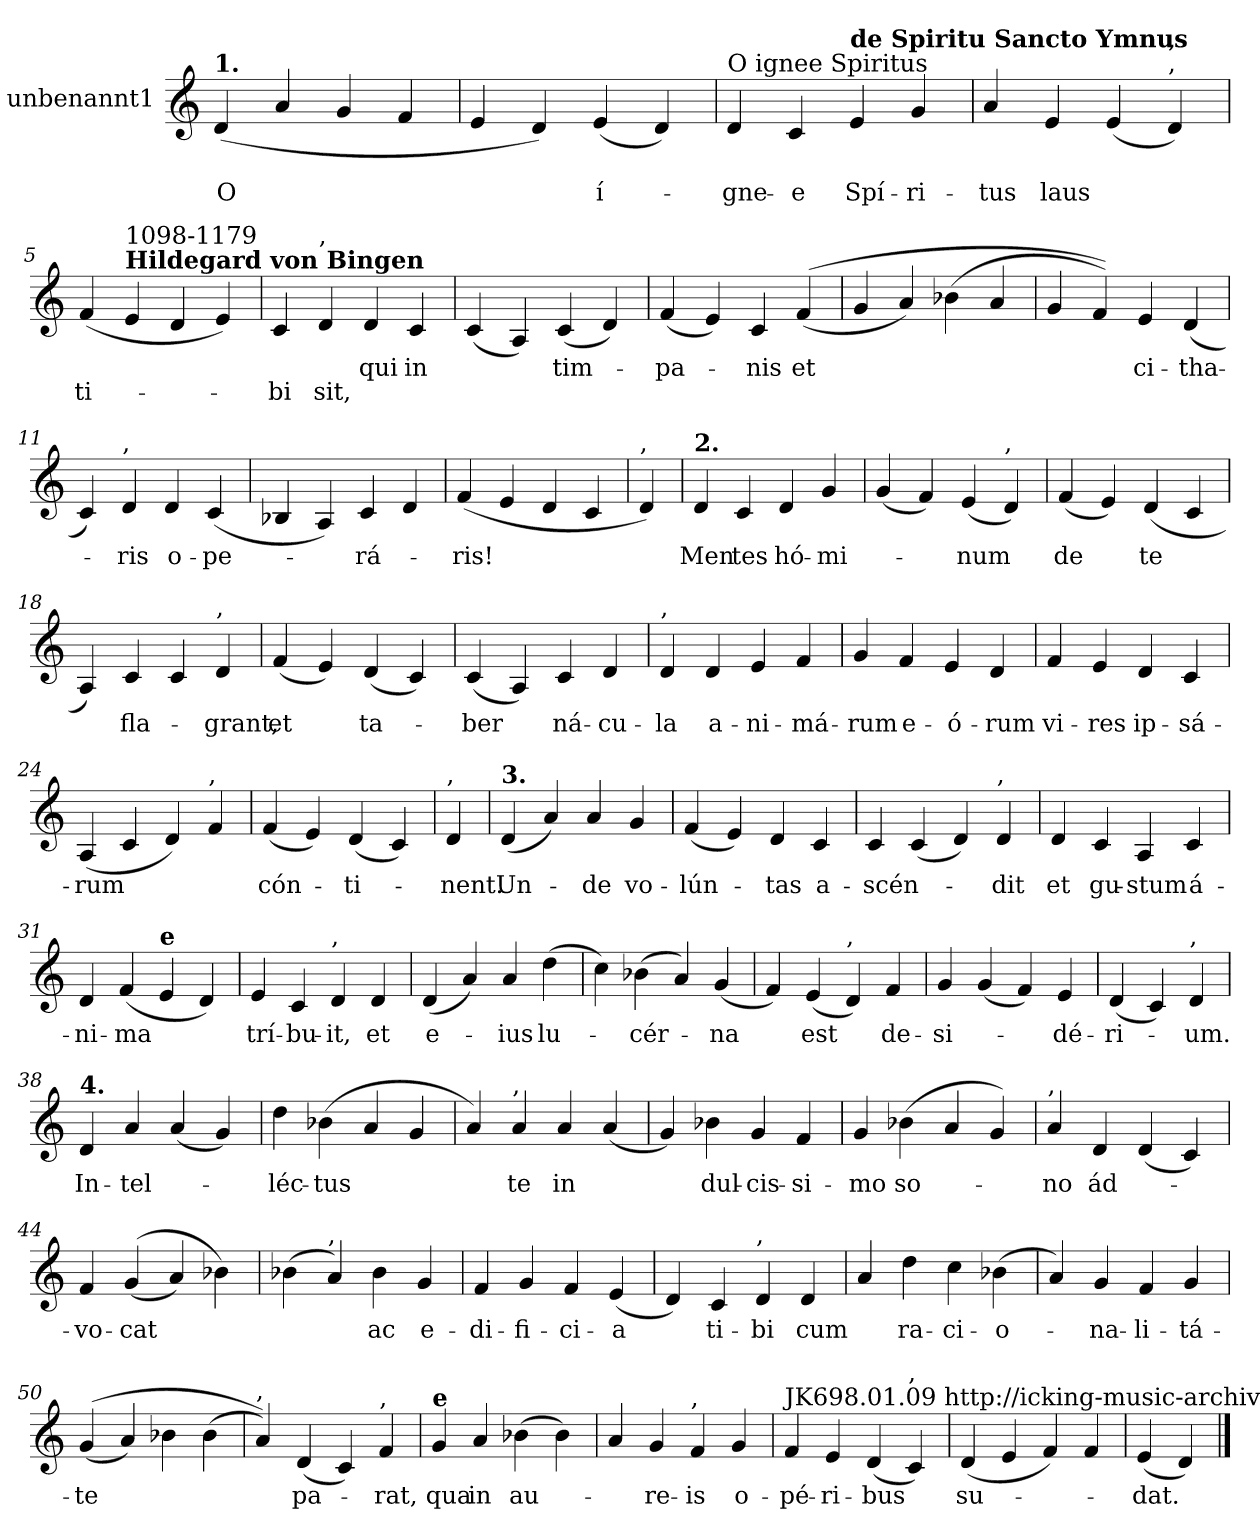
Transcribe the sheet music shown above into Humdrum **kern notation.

**kern	**text	**text
*part1	*part1	*part1
*staff1	*staff1	*staff1
*I"unbenannt1	*	*
*clefG2	*	*
*k[]	*	*
=1	=1	=1
!LO:TX:a:B:t=1.	!	!
!	!	!LO:LY:b
(4d	.	O
4a	.	.
4g	.	.
4f	.	.
=2	=2	=2
4e	.	.
4d)	.	.
!	!	!LO:LY:b
(4e	.	í-
4d)	.	.
=3	=3	=3
!LO:TX:a:t=O ignee Spiritus	!	!
!	!	!LO:LY:b
4d	.	gne-
!	!	!LO:LY:b
4c	.	e
!LO:TX:a:B:t=de Spiritu Sancto Ymnus	!	!
!	!	!LO:LY:b
4e	.	Spí-
!	!	!LO:LY:b
4g	.	ri-
=4	=4	=4
!	!	!LO:LY:b
4a	.	tus
!	!	!LO:LY:b
4e	.	laus
(4e	.	.
!LO:TX:a:t=,	!	!
!LO:TX:a:t=,	!	!
4d)	.	.
=5	=5	=5
!	!	!LO:LY:b
(4f	.	ti-
!LO:TX:a:B:t=Hildegard von Bingen	!	!
!LO:TX:a:t=1098-1179	!	!
4e	.	.
4d	.	.
4e)	.	.
!!LO:LB:g=z
=6	=6	=6
!	!	!LO:LY:b
4c	.	bi
!LO:TX:a:t=,	!	!
!	!	!LO:LY:b
4d	.	sit,
!	!LO:LY:b	!
4d	qui	.
!	!LO:LY:b	!
4c	in	.
!!LO:LB:g=z
=7	=7	=7
(4c	.	.
4A)	.	.
!	!LO:LY:b	!
(4c	tim-	.
4d)	.	.
=8	=8	=8
!	!LO:LY:b	!
(4f	pa-	.
4e)	.	.
!	!LO:LY:b	!
4c	nis	.
!	!LO:LY:b	!
((4f	et	.
=9	=9	=9
4g	.	.
4a)	.	.
(4b-X	.	.
4a	.	.
=10	=10	=10
4g	.	.
4f))	.	.
!	!LO:LY:b	!
4e	ci-	.
!	!LO:LY:b	!
(4d	tha-	.
=11	=11	=11
4c)	.	.
!LO:TX:a:t=,	!	!
!	!LO:LY:b	!
4d	ris	.
!	!LO:LY:b	!
4d	o-	.
!	!LO:LY:b	!
(4c	pe-	.
=12	=12	=12
4B-X	.	.
4A)	.	.
!	!LO:LY:b	!
4c	rá-	.
4d	.	.
!!LO:LB:g=z
=13	=13	=13
!	!LO:LY:b	!
(4f	ris!	.
4e	.	.
4d	.	.
4c	.	.
=14	=14	=14
!LO:TX:a:t=,	!	!
4d)	.	.
!!LO:LB:g=z
=15	=15	=15
!LO:TX:a:B:t=2.	!	!
!	!LO:LY:b	!
4d	Men	.
!	!LO:LY:b	!
4c	tes	.
!	!LO:LY:b	!
4d	hó-	.
!	!LO:LY:b	!
4g	mi-	.
=16	=16	=16
(4g	.	.
4f)	.	.
!	!LO:LY:b	!
(4e	num	.
!LO:TX:a:t=,	!	!
4d)	.	.
=17	=17	=17
!	!LO:LY:b	!
(4f	de	.
4e)	.	.
!	!LO:LY:b	!
(4d	te	.
4c	.	.
=18	=18	=18
4A)	.	.
!	!LO:LY:b	!
4c	fla-	.
4c	.	.
!LO:TX:a:t=,	!	!
!	!LO:LY:b	!
4d	grant,	.
=19	=19	=19
!	!LO:LY:b	!
(4f	et	.
4e)	.	.
!	!LO:LY:b	!
(4d	ta-	.
4c)	.	.
=20	=20	=20
!	!LO:LY:b	!
(4c	ber	.
4A)	.	.
!	!LO:LY:b	!
4c	ná-	.
!	!LO:LY:b	!
4d	cu-	.
!!LO:LB:g=z
=21	=21	=21
!LO:TX:a:t=,	!	!
!	!LO:LY:b	!
4d	la	.
!	!LO:LY:b	!
4d	a-	.
!	!LO:LY:b	!
4e	ni-	.
!	!LO:LY:b	!
4f	má-	.
!!LO:LB:g=z
=22	=22	=22
!	!LO:LY:b	!
4g	rum	.
!	!LO:LY:b	!
4f	e-	.
!	!LO:LY:b	!
4e	ó-	.
!	!LO:LY:b	!
4d	rum	.
=23	=23	=23
!	!LO:LY:b	!
4f	vi-	.
!	!LO:LY:b	!
4e	res	.
!	!LO:LY:b	!
4d	ip-	.
!	!LO:LY:b	!
4c	sá-	.
=24	=24	=24
!	!LO:LY:b	!
(4A	rum	.
4c	.	.
4d)	.	.
!LO:TX:a:t=,	!	!
4f	.	.
=25	=25	=25
!	!LO:LY:b	!
(4f	cón-	.
4e)	.	.
!	!LO:LY:b	!
(4d	ti-	.
4c)	.	.
=26	=26	=26
!LO:TX:a:t=,	!	!
!	!LO:LY:b	!
4d	nent.	.
!!LO:LB:g=z
=27	=27	=27
!LO:TX:a:B:t=3.	!	!
!	!LO:LY:b	!
(4d	Un-	.
4a)	.	.
!	!LO:LY:b	!
4a	de	.
!	!LO:LY:b	!
4g	vo-	.
=28	=28	=28
!	!LO:LY:b	!
(4f	lún-	.
4e)	.	.
!	!LO:LY:b	!
4d	tas	.
!	!LO:LY:b	!
4c	a-	.
=29	=29	=29
!	!LO:LY:b	!
4c	scén-	.
(4c	.	.
4d)	.	.
!LO:TX:a:t=,	!	!
!	!LO:LY:b	!
4d	dit	.
=30	=30	=30
!	!LO:LY:b	!
4d	et	.
!	!LO:LY:b	!
4c	gu-	.
!	!LO:LY:b	!
4A	stum	.
!	!LO:LY:b	!
4c	á-	.
=31	=31	=31
!	!LO:LY:b	!
4d	ni-	.
!	!LO:LY:b	!
(4f	ma	.
!LO:TX:a:B:t=e	!	!
4e	.	.
4d)	.	.
=32	=32	=32
!	!LO:LY:b	!
4e	trí-	.
!	!LO:LY:b	!
4c	bu-	.
!LO:TX:a:t=,	!	!
!	!LO:LY:b	!
4d	it,	.
!	!LO:LY:b	!
4d	et	.
!!LO:LB:g=z
=33	=33	=33
!	!LO:LY:b	!
(4d	e-	.
4a)	.	.
!	!LO:LY:b	!
4a	ius	.
!	!LO:LY:b	!
(4dd	lu-	.
=34	=34	=34
4cc)	.	.
!	!LO:LY:b	!
(4b-X	cér-	.
4a)	.	.
!	!LO:LY:b	!
(4g	na	.
=35	=35	=35
4f)	.	.
!	!LO:LY:b	!
(4e	est	.
!LO:TX:a:t=,	!	!
4d)	.	.
!	!LO:LY:b	!
4f	de-	.
=36	=36	=36
!	!LO:LY:b	!
4g	si-	.
(4g	.	.
4f)	.	.
!	!LO:LY:b	!
4e	dé-	.
=37	=37	=37
!	!LO:LY:b	!
(4d	ri-	.
4c)	.	.
!LO:TX:a:t=,	!	!
!	!LO:LY:b	!
4d	um.	.
!!LO:PB:g=z
=38	=38	=38
!LO:TX:a:B:t=4.	!	!
!	!LO:LY:b	!
4d	In-	.
!	!LO:LY:b	!
4a	tel-	.
(4a	.	.
4g)	.	.
=39	=39	=39
!	!LO:LY:b	!
4dd	léc-	.
!	!LO:LY:b	!
(4b-X	tus	.
4a	.	.
4g	.	.
=40	=40	=40
4a)	.	.
!LO:TX:a:t=,	!	!
!	!LO:LY:b	!
4a	te	.
!	!LO:LY:b	!
4a	in	.
(4a	.	.
=41	=41	=41
4g)	.	.
!	!LO:LY:b	!
4b-X	dul-	.
!	!LO:LY:b	!
4g	cis-	.
!	!LO:LY:b	!
4f	si-	.
=42	=42	=42
!	!LO:LY:b	!
4g	mo	.
!	!LO:LY:b	!
(4b-X	so-	.
4a	.	.
4g)	.	.
=43	=43	=43
!LO:TX:a:t=,	!	!
!	!LO:LY:b	!
4a	no	.
!	!LO:LY:b	!
4d	ád-	.
(4d	.	.
4c)	.	.
!!LO:LB:g=z
=44	=44	=44
!	!LO:LY:b	!
4f	vo-	.
!	!LO:LY:b	!
((4g	cat	.
4a)	.	.
4b-X)	.	.
=45	=45	=45
(4b-X	.	.
!LO:TX:a:t=,	!	!
4a)	.	.
!	!LO:LY:b	!
4b-	ac	.
!	!LO:LY:b	!
4g	e-	.
!!LO:LB:g=z
=46	=46	=46
!	!LO:LY:b	!
4f	di-	.
!	!LO:LY:b	!
4g	fi-	.
!	!LO:LY:b	!
4f	ci-	.
!	!LO:LY:b	!
(4e	a	.
=47	=47	=47
4d)	.	.
!	!LO:LY:b	!
4c	ti-	.
!LO:TX:a:t=,	!	!
!	!LO:LY:b	!
4d	bi	.
!	!LO:LY:b	!
4d	cum	.
=48	=48	=48
4a	.	.
!	!LO:LY:b	!
4dd	ra-	.
!	!LO:LY:b	!
4cc	ci-	.
!	!LO:LY:b	!
(4b-X	o-	.
=49	=49	=49
4a)	.	.
!	!LO:LY:b	!
4g	na-	.
!	!LO:LY:b	!
4f	li-	.
!	!LO:LY:b	!
4g	tá-	.
=50	=50	=50
!	!LO:LY:b	!
((4g	te	.
4a)	.	.
4b-X	.	.
(4b-	.	.
=51	=51	=51
!LO:TX:a:t=,	!	!
4a))	.	.
!	!LO:LY:b	!
(4d	pa-	.
4c)	.	.
!LO:TX:a:t=,	!	!
!	!LO:LY:b	!
4f	rat,	.
!!LO:LB:g=z
=52	=52	=52
!LO:TX:a:B:t=e	!	!
!	!LO:LY:b	!
4g	qua	.
!	!LO:LY:b	!
4a	in	.
!	!LO:LY:b	!
(4b-X	au-	.
4b-)	.	.
=53	=53	=53
4a	.	.
!	!LO:LY:b	!
4g	re-	.
!LO:TX:a:t=,	!	!
!	!LO:LY:b	!
4f	is	.
!	!LO:LY:b	!
4g	o-	.
=54	=54	=54
!LO:TX:a:t=JK698.01.09 http&colon;//icking-music-archive.org / www.jk-klassik.de	!	!
!	!LO:LY:b	!
4f	pé-	.
!	!LO:LY:b	!
4e	ri-	.
!	!LO:LY:b	!
(4d	bus	.
!LO:TX:a:t=,	!	!
4c)	.	.
=55	=55	=55
!	!LO:LY:b	!
(4d	su-	.
4e	.	.
4f)	.	.
4f	.	.
=56	=56	=56
!	!LO:LY:b	!
(4e	dat.	.
4d)	.	.
==	==	==
*-	*-	*-
